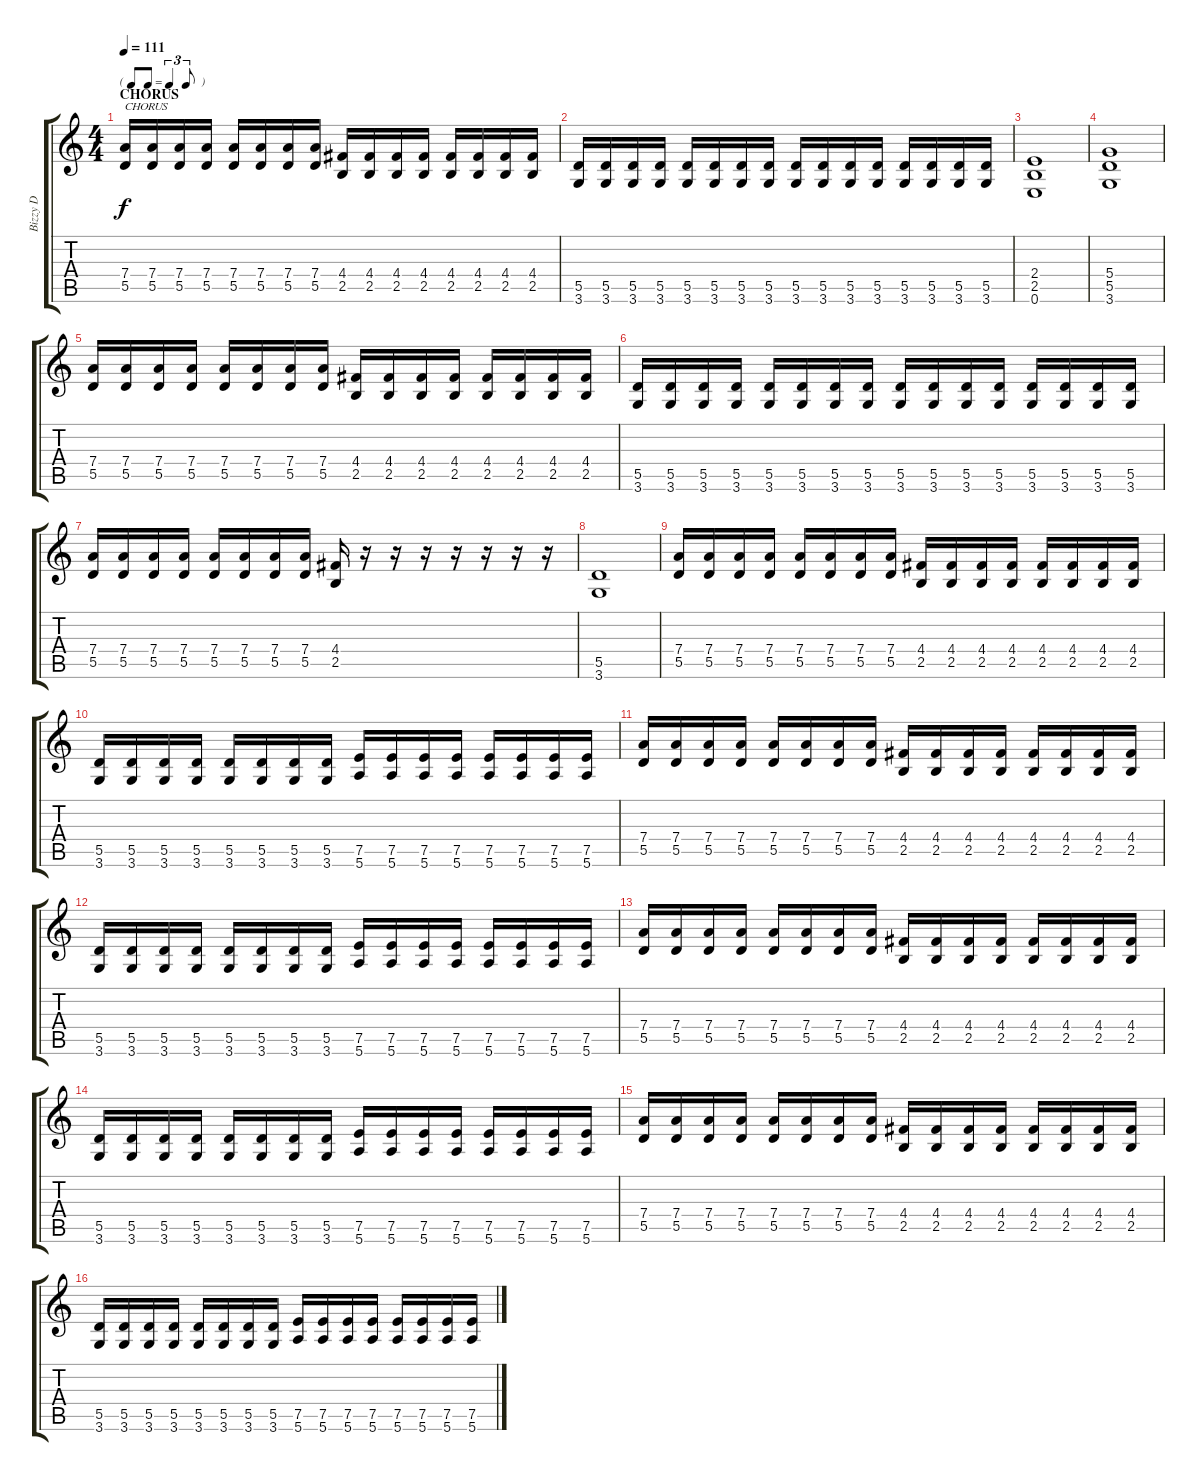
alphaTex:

\track ("Bizzy D" "Bizzy D") {instrument distortionguitar}
\staff {score tabs}
\tuning (E4 B3 G3 D3 A2 E2) {hide}
\ts (4 4)
\tf triplet8th
\section ("" "CHORUS")
\tempo 111
\clef g2
\ks c
(7.4 5.5).16{txt "CHORUS" dy f volume 12} (7.4 5.5).16 (7.4 5.5).16 (7.4 5.5).16 (7.4 5.5).16 (7.4 5.5).16 (7.4 5.5).16 (7.4 5.5).16 (4.4 2.5).16 (4.4 2.5).16 (4.4 2.5).16 (4.4 2.5).16 (4.4 2.5).16 (4.4 2.5).16 (4.4 2.5).16 (4.4 2.5).16 |
(5.5 3.6).16 (5.5 3.6).16 (5.5 3.6).16 (5.5 3.6).16 (5.5 3.6).16 (5.5 3.6).16 (5.5 3.6).16 (5.5 3.6).16 (5.5 3.6).16 (5.5 3.6).16 (5.5 3.6).16 (5.5 3.6).16 (5.5 3.6).16 (5.5 3.6).16 (5.5 3.6).16 (5.5 3.6).16 |
(2.4 2.5 0.6).1 |
(5.4 5.5 3.6).1 |
(7.4 5.5).16 (7.4 5.5).16 (7.4 5.5).16 (7.4 5.5).16 (7.4 5.5).16 (7.4 5.5).16 (7.4 5.5).16 (7.4 5.5).16 (4.4 2.5).16 (4.4 2.5).16 (4.4 2.5).16 (4.4 2.5).16 (4.4 2.5).16 (4.4 2.5).16 (4.4 2.5).16 (4.4 2.5).16 |
(5.5 3.6).16 (5.5 3.6).16 (5.5 3.6).16 (5.5 3.6).16 (5.5 3.6).16 (5.5 3.6).16 (5.5 3.6).16 (5.5 3.6).16 (5.5 3.6).16 (5.5 3.6).16 (5.5 3.6).16 (5.5 3.6).16 (5.5 3.6).16 (5.5 3.6).16 (5.5 3.6).16 (5.5 3.6).16 |
(7.4 5.5).16 (7.4 5.5).16 (7.4 5.5).16 (7.4 5.5).16 (7.4 5.5).16 (7.4 5.5).16 (7.4 5.5).16 (7.4 5.5).16 (4.4 2.5).16 r.16 r.16 r.16 r.16 r.16 r.16 r.16 |
(5.5 3.6).1 |
(7.4 5.5).16 (7.4 5.5).16 (7.4 5.5).16 (7.4 5.5).16 (7.4 5.5).16 (7.4 5.5).16 (7.4 5.5).16 (7.4 5.5).16 (4.4 2.5).16 (4.4 2.5).16 (4.4 2.5).16 (4.4 2.5).16 (4.4 2.5).16 (4.4 2.5).16 (4.4 2.5).16 (4.4 2.5).16 |
(5.5 3.6).16 (5.5 3.6).16 (5.5 3.6).16 (5.5 3.6).16 (5.5 3.6).16 (5.5 3.6).16 (5.5 3.6).16 (5.5 3.6).16 (7.5 5.6).16 (7.5 5.6).16 (7.5 5.6).16 (7.5 5.6).16 (7.5 5.6).16 (7.5 5.6).16 (7.5 5.6).16 (7.5 5.6).16 |
(7.4 5.5).16 (7.4 5.5).16 (7.4 5.5).16 (7.4 5.5).16 (7.4 5.5).16 (7.4 5.5).16 (7.4 5.5).16 (7.4 5.5).16 (4.4 2.5).16 (4.4 2.5).16 (4.4 2.5).16 (4.4 2.5).16 (4.4 2.5).16 (4.4 2.5).16 (4.4 2.5).16 (4.4 2.5).16 |
(5.5 3.6).16 (5.5 3.6).16 (5.5 3.6).16 (5.5 3.6).16 (5.5 3.6).16 (5.5 3.6).16 (5.5 3.6).16 (5.5 3.6).16 (7.5 5.6).16 (7.5 5.6).16 (7.5 5.6).16 (7.5 5.6).16 (7.5 5.6).16 (7.5 5.6).16 (7.5 5.6).16 (7.5 5.6).16 |
(7.4 5.5).16 (7.4 5.5).16 (7.4 5.5).16 (7.4 5.5).16 (7.4 5.5).16 (7.4 5.5).16 (7.4 5.5).16 (7.4 5.5).16 (4.4 2.5).16 (4.4 2.5).16 (4.4 2.5).16 (4.4 2.5).16 (4.4 2.5).16 (4.4 2.5).16 (4.4 2.5).16 (4.4 2.5).16 |
(5.5 3.6).16 (5.5 3.6).16 (5.5 3.6).16 (5.5 3.6).16 (5.5 3.6).16 (5.5 3.6).16 (5.5 3.6).16 (5.5 3.6).16 (7.5 5.6).16 (7.5 5.6).16 (7.5 5.6).16 (7.5 5.6).16 (7.5 5.6).16 (7.5 5.6).16 (7.5 5.6).16 (7.5 5.6).16 |
(7.4 5.5).16 (7.4 5.5).16 (7.4 5.5).16 (7.4 5.5).16 (7.4 5.5).16 (7.4 5.5).16 (7.4 5.5).16 (7.4 5.5).16 (4.4 2.5).16 (4.4 2.5).16 (4.4 2.5).16 (4.4 2.5).16 (4.4 2.5).16 (4.4 2.5).16 (4.4 2.5).16 (4.4 2.5).16 |
(5.5 3.6).16 (5.5 3.6).16 (5.5 3.6).16 (5.5 3.6).16 (5.5 3.6).16 (5.5 3.6).16 (5.5 3.6).16 (5.5 3.6).16 (7.5 5.6).16 (7.5 5.6).16 (7.5 5.6).16 (7.5 5.6).16 (7.5 5.6).16 (7.5 5.6).16 (7.5 5.6).16 (7.5 5.6).16
